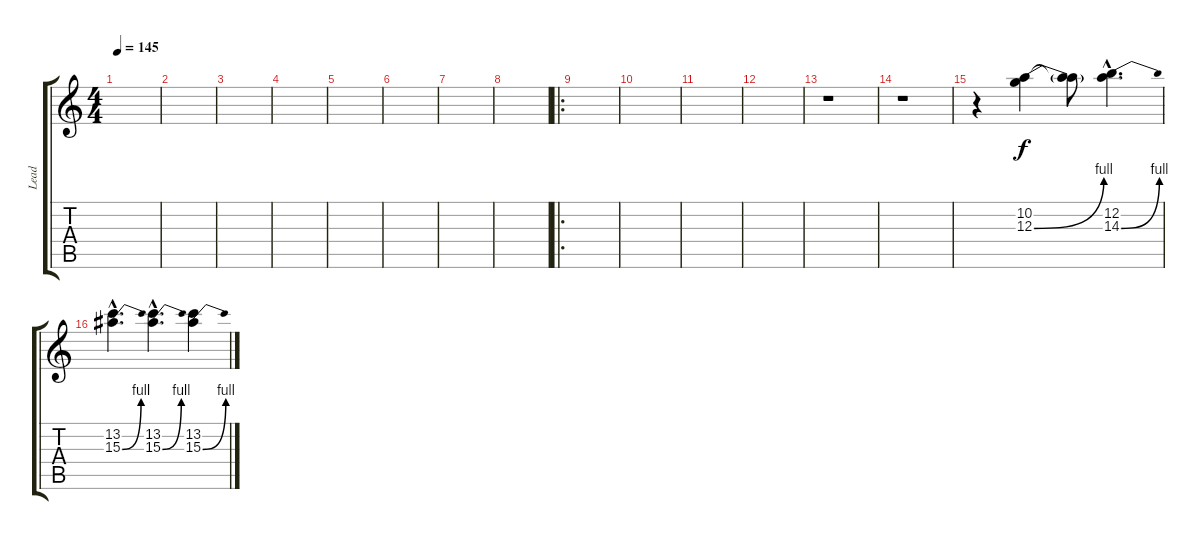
\track ("Lead" "Lead") {instrument overdrivenguitar}
\staff {score tabs}
\tuning (E4 B3 G3 D3 A2 E2) {hide}
\ts (4 4)
\tempo 145
\clef g2
\ks c
|
|
|
|
|
|
|
|
\ro
|
|
|
|
r.1 |
r.1 |
r.4 (10.2 12.3{be (bend 0 0 60 4)}).4 (10.2{t} 12.3{t}).8 (12.2{hac} 14.3{be (bend 0 0 60 4) hac}).4{d} |
(13.2{hac} 15.3{be (bend 0 0 60 4) hac}).4{d} (13.2{hac} 15.3{be (bend 0 0 60 4) hac}).4{d} (13.2 15.3{be (bend 0 0 60 4)}).4
